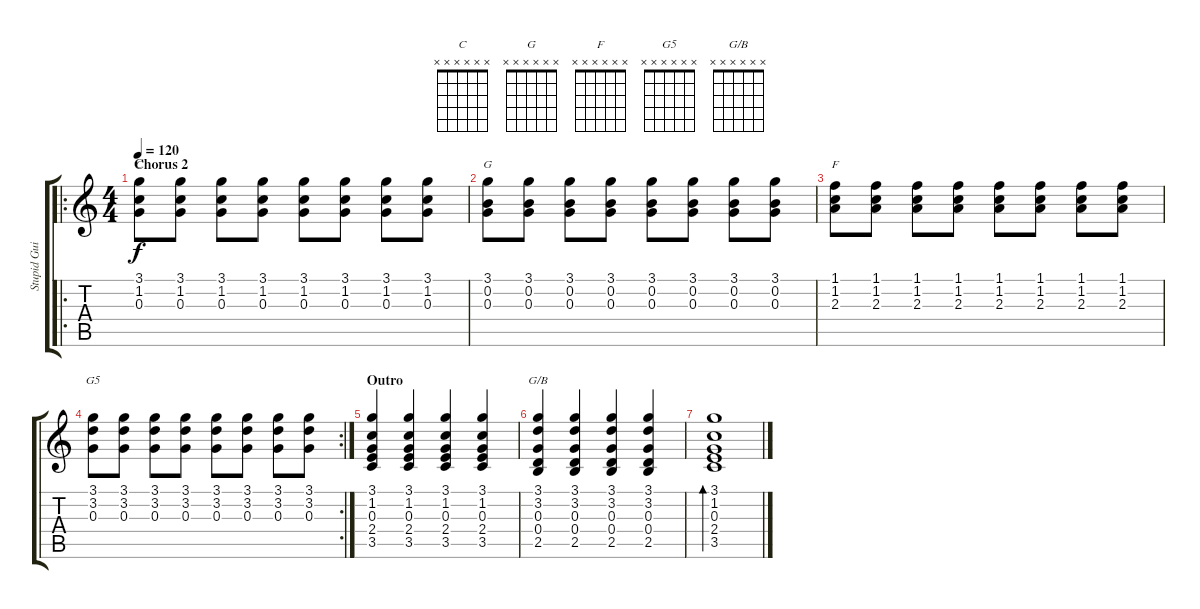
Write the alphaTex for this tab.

\track ("Stupid Guitar" "Stupid Gui") {instrument acousticguitarsteel}
\staff {score tabs}
\tuning (E4 B3 G3 D3 A2 E2) {hide}
\chord ("C" x x x x x x)
\chord ("G" x x x x x x)
\chord ("F" x x x x x x)
\chord ("G5" x x x x x x)
\chord ("G/B" x x x x x x)
\ro
\ts (4 4)
\section ("" "Chorus 2")
\tempo 120
\clef g2
\ks c
(3.1 1.2 0.3).8{ch "C" dy f} (3.1 1.2 0.3).8 (3.1 1.2 0.3).8 (3.1 1.2 0.3).8 (3.1 1.2 0.3).8 (3.1 1.2 0.3).8 (3.1 1.2 0.3).8 (3.1 1.2 0.3).8 |
(3.1 0.2 0.3).8{ch "G"} (3.1 0.2 0.3).8 (3.1 0.2 0.3).8 (3.1 0.2 0.3).8 (3.1 0.2 0.3).8 (3.1 0.2 0.3).8 (3.1 0.2 0.3).8 (3.1 0.2 0.3).8 |
(1.1 1.2 2.3).8{ch "F"} (1.1 1.2 2.3).8 (1.1 1.2 2.3).8 (1.1 1.2 2.3).8 (1.1 1.2 2.3).8 (1.1 1.2 2.3).8 (1.1 1.2 2.3).8 (1.1 1.2 2.3).8 |
\rc 2
(3.1 3.2 0.3).8{ch "G5"} (3.1 3.2 0.3).8 (3.1 3.2 0.3).8 (3.1 3.2 0.3).8 (3.1 3.2 0.3).8 (3.1 3.2 0.3).8 (3.1 3.2 0.3).8 (3.1 3.2 0.3).8 |
\section ("" "Outro")
(3.1 1.2 0.3 2.4 3.5).4 (3.1 1.2 0.3 2.4 3.5).4 (3.1 1.2 0.3 2.4 3.5).4 (3.1 1.2 0.3 2.4 3.5).4 |
(3.1 3.2 0.3 0.4 2.5).4{ch "G/B"} (3.1 3.2 0.3 0.4 2.5).4 (3.1 3.2 0.3 0.4 2.5).4 (3.1 3.2 0.3 0.4 2.5).4 |
(3.1 1.2 0.3 2.4 3.5).1{bd 480}
